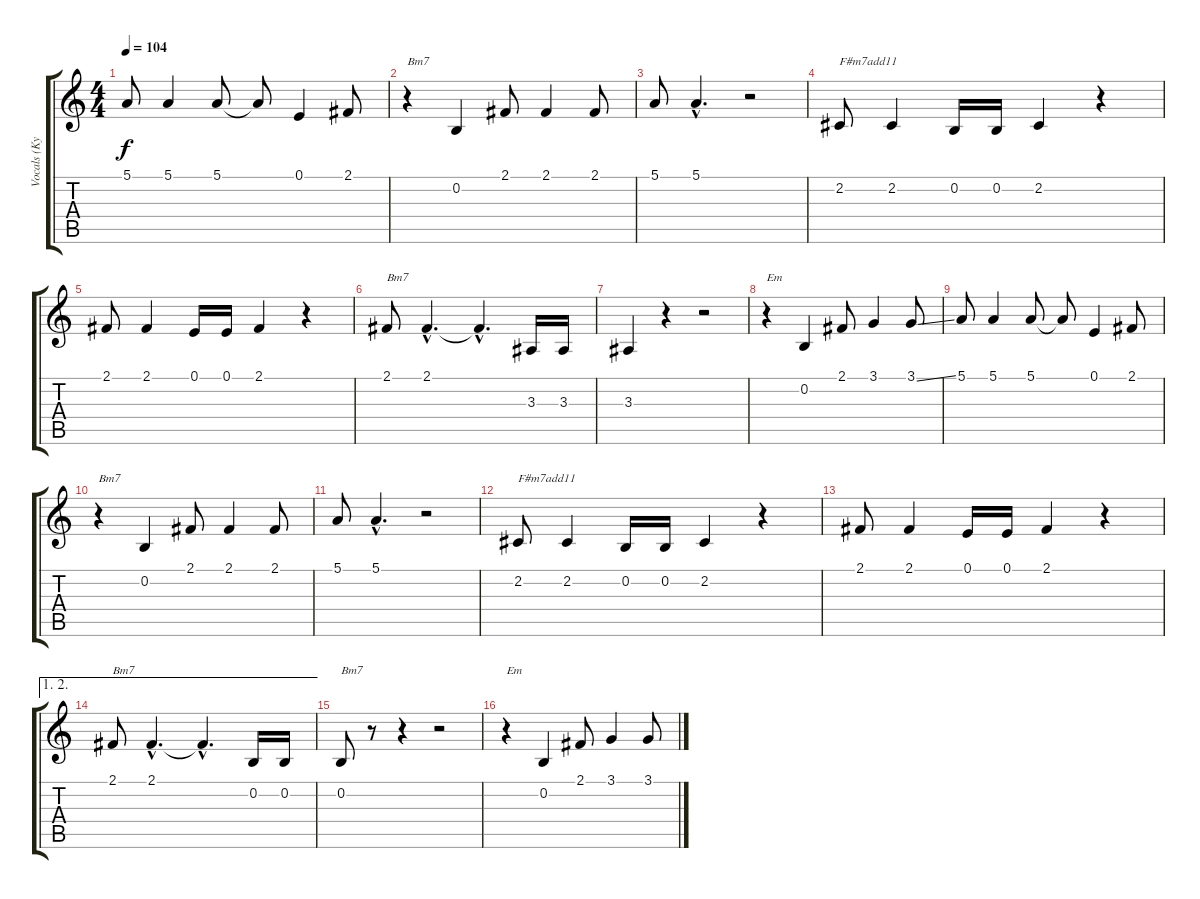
\track ("Vocals (Kyo)" "Vocals (Ky") {instrument altosax}
\staff {score tabs}
\tuning (E4 B3 G3 D3 A2 E2) {hide}
\ts (4 4)
\tempo 104
\clef g2
\ks c
5.1.8{dy f} 5.1.4 5.1.8 5.1{t}.8 0.1.4 2.1.8 |
r.4{txt "Bm7"} 0.2.4 2.1.8 2.1.4 2.1.8 |
5.1.8 5.1{hac}.4{d} r.2 |
2.2.8{txt "F#m7add11"} 2.2.4 0.2.16 0.2.16 2.2.4 r.4 |
2.1.8 2.1.4 0.1.16 0.1.16 2.1.4 r.4 |
2.1.8{txt "Bm7"} 2.1{hac}.4{d} 2.1{hac t}.4{d} 3.3.16 3.3.16 |
3.3.4 r.4 r.2 |
r.4{txt "Em"} 0.2.4 2.1.8 3.1.4 3.1{ss}.8 |
5.1.8 5.1.4 5.1.8 5.1{t}.8 0.1.4 2.1.8 |
r.4{txt "Bm7"} 0.2.4 2.1.8 2.1.4 2.1.8 |
5.1.8 5.1{hac}.4{d} r.2 |
2.2.8{txt "F#m7add11"} 2.2.4 0.2.16 0.2.16 2.2.4 r.4 |
2.1.8 2.1.4 0.1.16 0.1.16 2.1.4 r.4 |
\ae (1 2)
2.1.8{txt "Bm7"} 2.1{hac}.4{d} 2.1{hac t}.4{d} 0.2.16 0.2.16 |
0.2.8{txt "Bm7"} r.8 r.4 r.2 |
r.4{txt "Em"} 0.2.4 2.1.8 3.1.4 3.1{ss}.8
